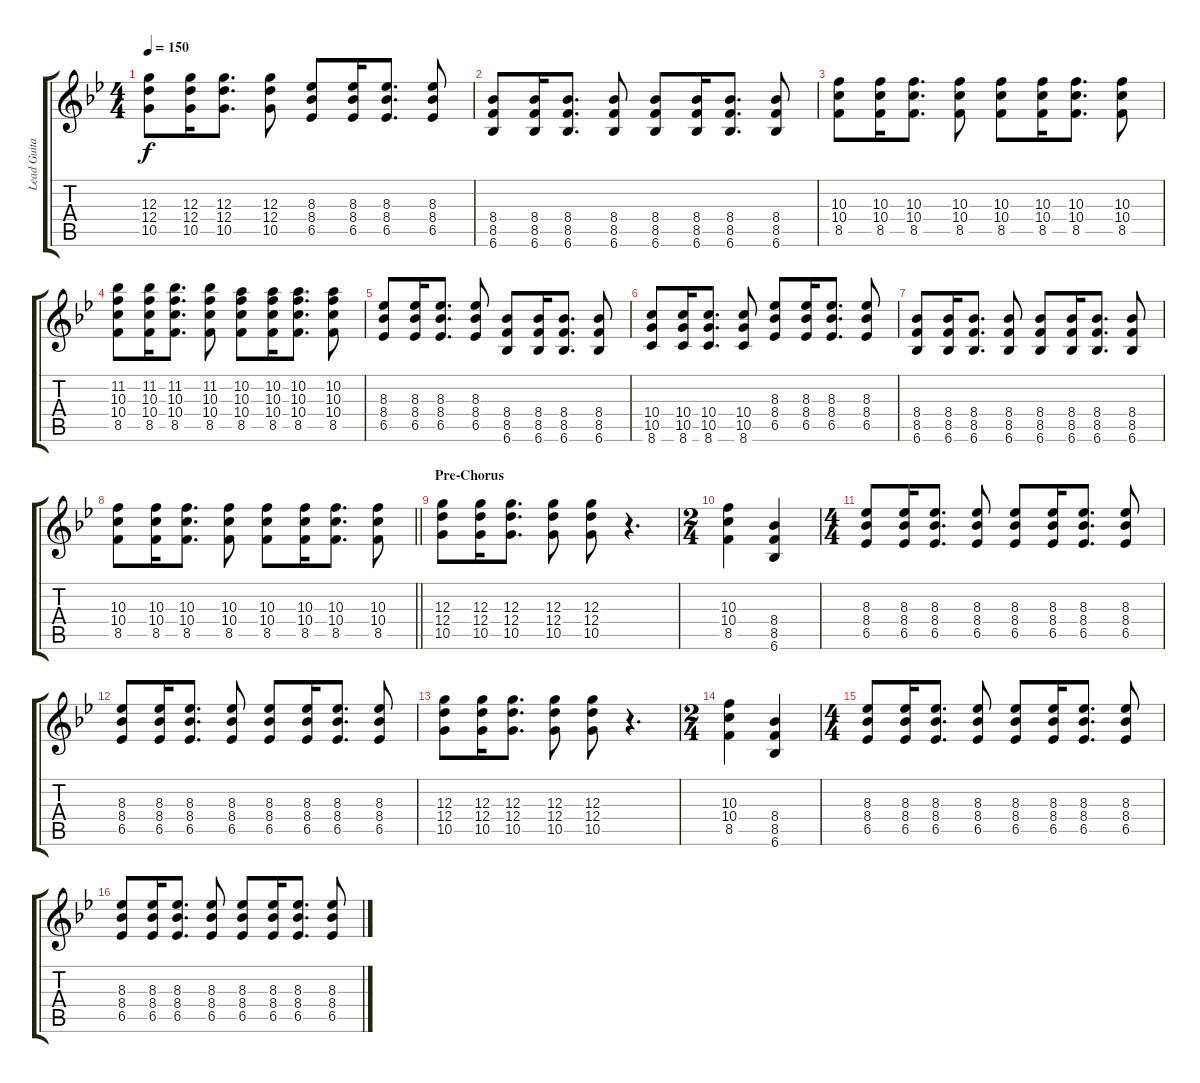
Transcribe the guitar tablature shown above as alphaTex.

\track ("Lead Guitar" "Lead Guita") {instrument distortionguitar}
\staff {score tabs}
\tuning (E4 B3 G3 D3 A2 E2) {hide}
\ts (4 4)
\tempo 150
\clef g2
\ks bb
(12.3 12.4 10.5).8{dy f} (12.3 12.4 10.5).16 (12.3 12.4 10.5).8{d} (12.3 12.4 10.5).8 (8.3 8.4 6.5).8 (8.3 8.4 6.5).16 (8.3 8.4 6.5).8{d} (8.3 8.4 6.5).8 |
(8.4 8.5 6.6).8 (8.4 8.5 6.6).16 (8.4 8.5 6.6).8{d} (8.4 8.5 6.6).8 (8.4 8.5 6.6).8 (8.4 8.5 6.6).16 (8.4 8.5 6.6).8{d} (8.4 8.5 6.6).8 |
(10.3 10.4 8.5).8 (10.3 10.4 8.5).16 (10.3 10.4 8.5).8{d} (10.3 10.4 8.5).8 (10.3 10.4 8.5).8 (10.3 10.4 8.5).16 (10.3 10.4 8.5).8{d} (10.3 10.4 8.5).8 |
(11.2 10.3 10.4 8.5).8 (11.2 10.3 10.4 8.5).16 (11.2 10.3 10.4 8.5).8{d} (11.2 10.3 10.4 8.5).8 (10.2 10.3 10.4 8.5).8 (10.2 10.3 10.4 8.5).16 (10.2 10.3 10.4 8.5).8{d} (10.2 10.3 10.4 8.5).8 |
(8.3 8.4 6.5).8 (8.3 8.4 6.5).16 (8.3 8.4 6.5).8{d} (8.3 8.4 6.5).8 (8.4 8.5 6.6).8 (8.4 8.5 6.6).16 (8.4 8.5 6.6).8{d} (8.4 8.5 6.6).8 |
(10.4 10.5 8.6).8 (10.4 10.5 8.6).16 (10.4 10.5 8.6).8{d} (10.4 10.5 8.6).8 (8.3 8.4 6.5).8 (8.3 8.4 6.5).16 (8.3 8.4 6.5).8{d} (8.3 8.4 6.5).8 |
(8.4 8.5 6.6).8 (8.4 8.5 6.6).16 (8.4 8.5 6.6).8{d} (8.4 8.5 6.6).8 (8.4 8.5 6.6).8 (8.4 8.5 6.6).16 (8.4 8.5 6.6).8{d} (8.4 8.5 6.6).8 |
\barLineRight lightlight
(10.3 10.4 8.5).8 (10.3 10.4 8.5).16 (10.3 10.4 8.5).8{d} (10.3 10.4 8.5).8 (10.3 10.4 8.5).8 (10.3 10.4 8.5).16 (10.3 10.4 8.5).8{d} (10.3 10.4 8.5).8 |
\section ("" "Pre-Chorus")
(12.3 12.4 10.5).8 (12.3 12.4 10.5).16 (12.3 12.4 10.5).8{d} (12.3 12.4 10.5).8 (12.3 12.4 10.5).8 r.4{d} |
\ts (2 4)
(10.3 10.4 8.5).4 (8.4 8.5 6.6).4 |
\ts (4 4)
(8.3 8.4 6.5).8 (8.3 8.4 6.5).16 (8.3 8.4 6.5).8{d} (8.3 8.4 6.5).8 (8.3 8.4 6.5).8 (8.3 8.4 6.5).16 (8.3 8.4 6.5).8{d} (8.3 8.4 6.5).8 |
(8.3 8.4 6.5).8 (8.3 8.4 6.5).16 (8.3 8.4 6.5).8{d} (8.3 8.4 6.5).8 (8.3 8.4 6.5).8 (8.3 8.4 6.5).16 (8.3 8.4 6.5).8{d} (8.3 8.4 6.5).8 |
(12.3 12.4 10.5).8 (12.3 12.4 10.5).16 (12.3 12.4 10.5).8{d} (12.3 12.4 10.5).8 (12.3 12.4 10.5).8 r.4{d} |
\ts (2 4)
(10.3 10.4 8.5).4 (8.4 8.5 6.6).4 |
\ts (4 4)
(8.3 8.4 6.5).8 (8.3 8.4 6.5).16 (8.3 8.4 6.5).8{d} (8.3 8.4 6.5).8 (8.3 8.4 6.5).8 (8.3 8.4 6.5).16 (8.3 8.4 6.5).8{d} (8.3 8.4 6.5).8 |
(8.3 8.4 6.5).8 (8.3 8.4 6.5).16 (8.3 8.4 6.5).8{d} (8.3 8.4 6.5).8 (8.3 8.4 6.5).8 (8.3 8.4 6.5).16 (8.3 8.4 6.5).8{d} (8.3 8.4 6.5).8
